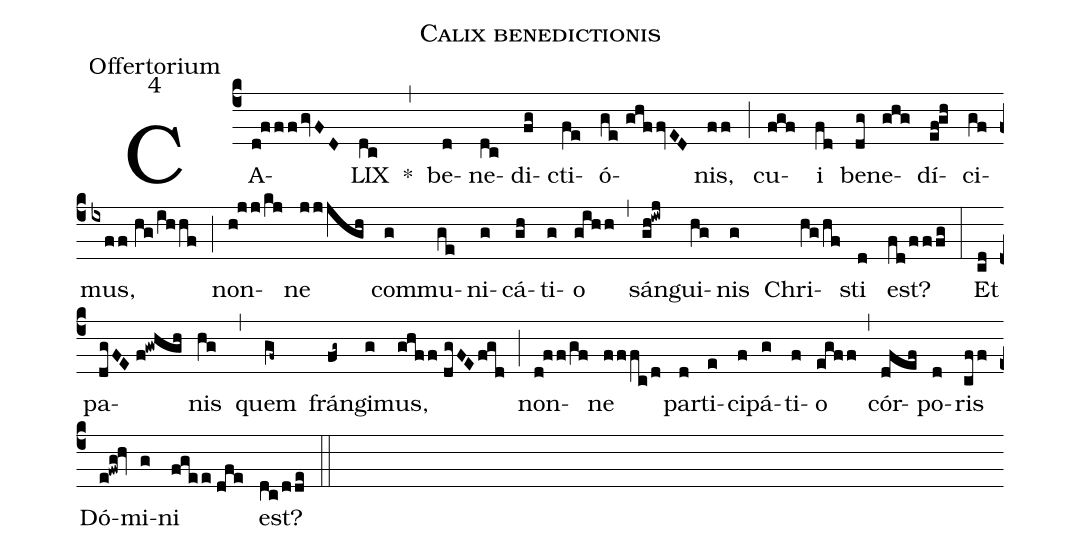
name:Calix benedictionis;
office-part:Offertorium;
mode:4;
%%
(c4) CA(d!fffgvFD)LIX(dc) *(,) be(d)ne(dc)di(fg)cti(fe)ó(ge//ghffvED)nis,(ff) (;) cu(fgf)i(fd) be(dg)ne(ghg)dí(ef!gh)ci(gf)mus,(ixff//hg/ihhf) (;) non(h!jj/kj)ne(jjjgh) com(g)mu(ge)ni(g)cá(gh)ti(g)o(gihh) (,) sán(gh!iwj)gui(hg)nis(g) Chri(hg/hf)sti(d) est?(fd/fffg) (:) Et(cd) pa(dgFE//f!gwhgh)nis(hg) (,) quem(gf~) frán(fg~)gi(g)mus,(ghff//dgFEfgd) (;) non(d!ff/gf)ne(fffc/d) par(d)ti(e)ci(f)pá(g)ti(f)o(egff) (,) cór(dfef)po(d)ris(cff) Dó(e!fwg!hv)mi(g)ni(fgee//dfe) est?(dc/dde) (::)
